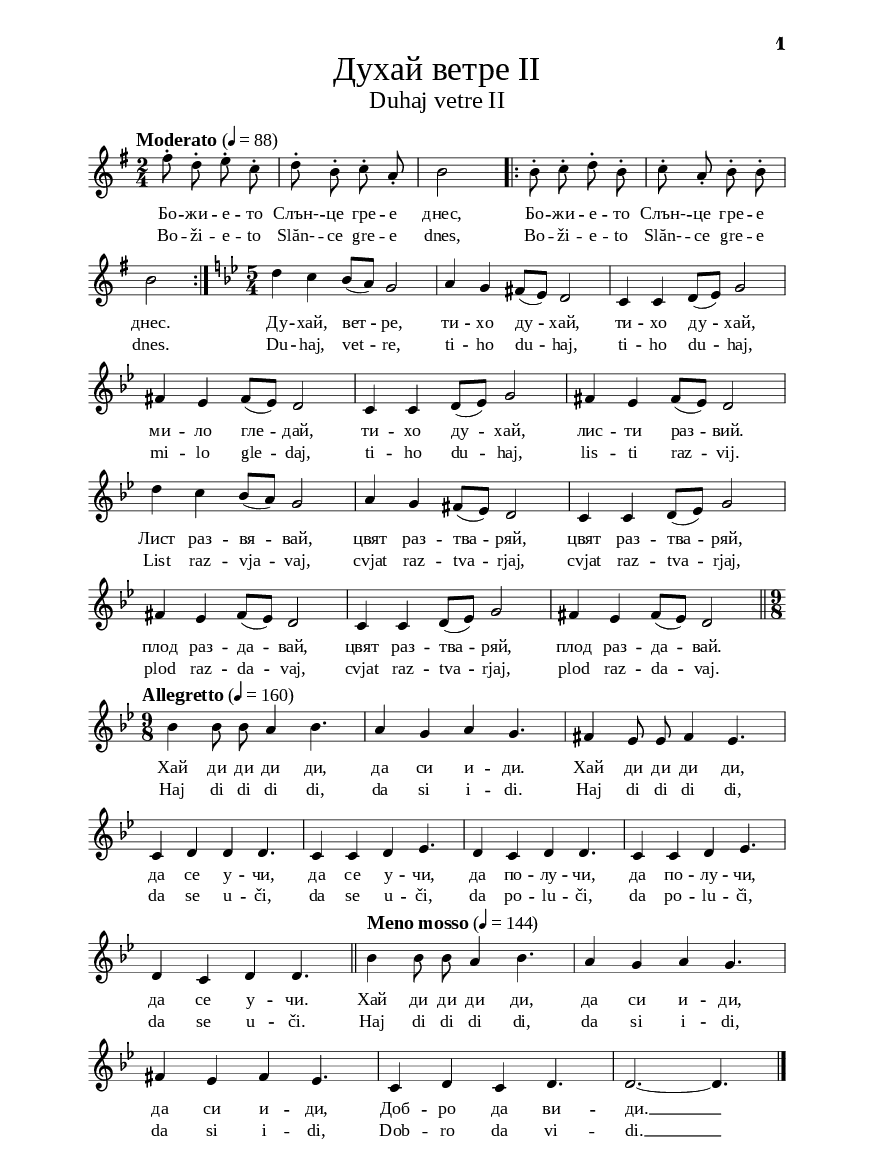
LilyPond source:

\version "2.24.3"

% include paper part and global functions
\include "include/globals.ily"

\bookpart {
  \label #'ref161
  \tocItem \markup "Духай ветре II – Duhaj vetre II"
  \include "include/bookpart-paper.ily"
  \score {
    \include "include/score-layout.ily"
    \new Voice \absolute {
      \clef treble
      \key g \major
      \time 2/4
      \tempoFunc "Moderato" 4 "88"
      \autoBeamOff
      fis''8 -.  d''8 -.  e''8 -.
      c''8 -. | % 2
      d''8 -.  b'8 -.  c''8 -.
      a'8 -.  | % 3
      b'2 \repeat volta 2 {
        | % 4
        b'8 -. c''8 -.  d''8 -.
        b'8 -.  | % 5
        c''8 -. a'8 -.  b'8 -.
        b'8 -.  \break | % 6
        b'2
        | % 7
      }
      \key g \minor \time 5/4  % 7
      d''4 c''4  bes'8 ( [  a'8 ) ]
      g'2 | % 8
      a'4  g'4  fis'8 ( [  es'8 ) ]
      d'2 | % 9
      c'4  c'4  d'8 ( [  es'8 ) ]  g'2
      \break |
      fis'4  es'4  fis'8 ( [  es'8 ) ]
      d'2 | % 11
      c'4  c'4  d'8 ( [  es'8 ) ]  g'2
      | % 12
      fis'4  es'4  fis'8 ( [  es'8 ) ]
      d'2 \break | % 13
      d''4 c''4  bes'8 ( [  a'8 ) ]
      g'2 | % 14
      a'4  g'4  fis'8 ( [  es'8 ) ]
      d'2 | % 15
      c'4  c'4  d'8 ( [  es'8 ) ]  g'2
      \break | % 16
      fis'4  es'4  fis'8 ( [  es'8 ) ]
      d'2 | % 17
      c'4  c'4  d'8 ( [  es'8 ) ]  g'2
      | % 18
      fis'4  es'4  fis'8 ( [  es'8 ) ]
      d'2 \bar "||"
      \break | % 19
      \time 9/8  | % 19
      | % 19
      \tempoFunc "Allegretto" 4 "160"
      bes'4 bes'8 bes'8  a'4
      bes'4. |
      a'4  g'4  a'4  g'4. | % 21
      fis'4  es'8  es'8  fis'4  es'4.
      \break | % 22
      c'4  d'4  d'4  d'4. | % 23
      c'4  c'4  d'4  es'4. | % 24
      d'4  c'4  d'4  d'4. | % 25
      c'4  c'4  d'4  es'4. | \break % 26
      d'4  c'4  d'4  d'4. | % 27
      \tempoFunc "Meno mosso" 4 "144"
      \bar "||" bes'4 bes'8 bes'8  a'4
      bes'4. | % 28
      a'4  g'4  a'4  g'4. \break | % 29
      fis'4  es'4  fis'4  es'4. |
      c'4  d'4  c'4  d'4. | % 31
      d'2. ~  d'4. \bar "|."
    }

    \addlyrics {
      Бо -- жи -- е -- то "Слън-" -- це гре --
      е днес, Бо -- жи -- е -- то "Слън-" --
      це гре -- е днес. Ду -- хай, вет
      -- ре, ти -- хо ду  -- хай, ти
      -- хо ду  -- хай, ми -- ло гле
      -- дай, ти -- хо ду  -- хай,
      лис -- ти раз  -- вий. Лист раз
      -- вя  -- вай, цвят раз -- тва
      -- ряй, цвят раз -- тва  --
      ряй, плод раз -- да  -- вай,
      цвят раз -- тва  -- ряй, плод
      раз -- да  -- вай. Хай ди ди ди
      ди, да си и -- ди. Хай ди ди ди
      ди, да се у -- чи, да се у -- чи,
      да по -- лу -- чи, да по -- лу --
      чи, да се у -- чи. Хай ди ди ди
      ди, да си и -- ди, да си и -- ди,
      Доб -- ро да ви -- ди. __
    }
    \addlyrics {
      Bo -- ži -- e -- to "Slăn-" -- ce gre --
      e dnes, Bo -- ži -- e -- to "Slăn-" --
      ce gre -- e dnes. Du -- haj, vet
      -- re, ti -- ho du  -- haj, ti
      -- ho du  -- haj, mi -- lo gle
      -- daj, ti -- ho du  -- haj,
      lis -- ti raz  -- vij. List raz
      -- vja  -- vaj, cvjat raz -- tva
      -- rjaj, cvjat raz -- tva  --
      rjaj, plod raz -- da  -- vaj,
      cvjat raz -- tva  -- rjaj, plod
      raz -- da  -- vaj. Haj di di di
      di, da si i -- di. Haj di di di
      di, da se u -- či, da se u -- či,
      da po -- lu -- či, da po -- lu --
      či, da se u -- či. Haj di di di
      di, da si i -- di, da si i -- di,
      Dob -- ro da vi -- di. __
    }

    \header {
      title = \titleFunc "Духай ветре II" "Duhaj vetre II"
    }

    \midi{}

  } % score


  % include foreign translation(s) of the song
  \version "2.24.3"

\markup \fill-line { \fontsize #deTitleFontSize "Der Wind weht II" }

\markup \null
\markup \null
\markup \abs-fontsize #10 {
   \hspace #15
  \override #`(baseline-skip . ,deCoupletBaselineSkip)

  \column {

  \line { " "Die göttliche Sonne scheint heute,  }

    \line { " "die göttliche Sonne scheint heute,  }

    \line { " "die göttliche Sonne scheint heute. }

    \line { " "Wehe, Wind, wehe sanft,  }

    \line { " "wehe sanft, blicke mild, }

    \line { " "wehe sanft, lass das Blatt sich entfalten! }

    \line { " "Lass das Blatt erzittern, öffne die Blüte,  }

    \line { " "öffne die Blüte, verteile die Frucht, }

    \line { " "öffne die Blüte, verteile die Frucht. }

    \line { " "Auf, möge er gehen, }

    \line { " " auf, möge er lernen, möge er lernen, möge er erhalten, }

    \line { " "möge er erhalten, möge er lernen. }

    \line { " "Auf, möge er gehen,  }

    \line { " "damit es ihm wohl ergeht. }

  }
}


} % bookpart

% Più mosso
%
